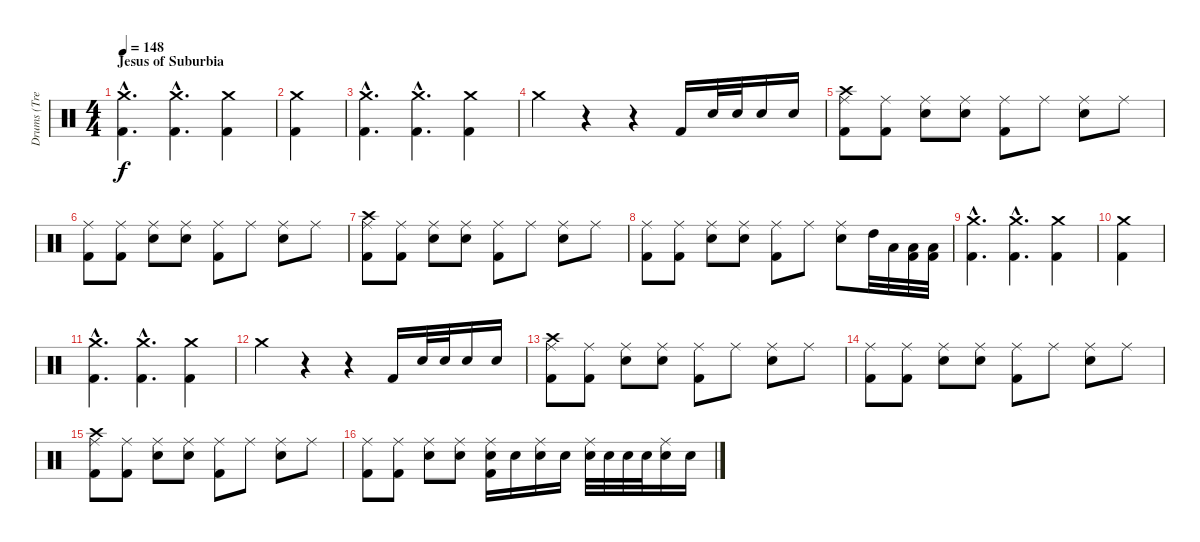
\track ("Drums (Tre Cool)" "Drums (Tre") {instrument percussion}
\staff {score}
\articulation defaults
\ts (4 4)
\section ("" "Jesus of Suburbia")
\tempo 148
\clef neutral
\ks c
("Kick (hit) 2"{hac} "Crash medium (hit)"{hac}).4{d dy f} ("Kick (hit) 2"{hac} "Crash medium (hit)"{hac}).4{d} ("Kick (hit) 2" "Crash medium (hit)").4 |
("Kick (hit) 2" "Crash medium (hit)").4 |
("Kick (hit) 2"{hac} "Crash medium (hit)"{hac}).4{d} ("Kick (hit) 2"{hac} "Crash medium (hit)"{hac}).4{d} ("Kick (hit) 2" "Crash medium (hit)").4 |
"Crash medium (hit)".4 r.4 r.4 "Kick (hit) 2".16 "Electric Snare (hit)".32 "Electric Snare (hit)".32 "Electric Snare (hit)".16 "Electric Snare (hit)".16 |
("Crash high (hit)" "Ride (middle)" "Kick (hit) 2").8 ("Ride (middle)" "Kick (hit) 2").8 ("Ride (middle)" "Electric Snare (hit)").8 ("Ride (middle)" "Electric Snare (hit)").8 ("Ride (middle)" "Kick (hit) 2").8 "Ride (middle)".8 ("Ride (middle)" "Electric Snare (hit)").8 "Ride (middle)".8 |
("Ride (middle)" "Kick (hit) 2").8 ("Ride (middle)" "Kick (hit) 2").8 ("Ride (middle)" "Electric Snare (hit)").8 ("Ride (middle)" "Electric Snare (hit)").8 ("Ride (middle)" "Kick (hit) 2").8 "Ride (middle)".8 ("Ride (middle)" "Electric Snare (hit)").8 "Ride (middle)".8 |
("Crash high (hit)" "Ride (middle)" "Kick (hit) 2").8 ("Ride (middle)" "Kick (hit) 2").8 ("Ride (middle)" "Electric Snare (hit)").8 ("Ride (middle)" "Electric Snare (hit)").8 ("Ride (middle)" "Kick (hit) 2").8 "Ride (middle)".8 ("Ride (middle)" "Electric Snare (hit)").8 "Ride (middle)".8 |
("Ride (middle)" "Kick (hit) 2").8 ("Ride (middle)" "Kick (hit) 2").8 ("Ride (middle)" "Electric Snare (hit)").8 ("Ride (middle)" "Electric Snare (hit)").8 ("Ride (middle)" "Kick (hit) 2").8 "Ride (middle)".8 ("Ride (middle)" "Electric Snare (hit)").8 "High Tom (hit)".32 "Low Tom (hit)".32 ("Low Floor Tom (hit)" "Kick (hit) 2").32 ("Low Floor Tom (hit)" "Kick (hit) 2").32 |
("Kick (hit) 2"{hac} "Crash medium (hit)"{hac}).4{d} ("Kick (hit) 2"{hac} "Crash medium (hit)"{hac}).4{d} ("Kick (hit) 2" "Crash medium (hit)").4 |
("Kick (hit) 2" "Crash medium (hit)").4 |
("Kick (hit) 2"{hac} "Crash medium (hit)"{hac}).4{d} ("Kick (hit) 2"{hac} "Crash medium (hit)"{hac}).4{d} ("Kick (hit) 2" "Crash medium (hit)").4 |
"Crash medium (hit)".4 r.4 r.4 "Kick (hit) 2".16 "Electric Snare (hit)".32 "Electric Snare (hit)".32 "Electric Snare (hit)".16 "Electric Snare (hit)".16 |
("Crash high (hit)" "Ride (middle)" "Kick (hit) 2").8 ("Ride (middle)" "Kick (hit) 2").8 ("Ride (middle)" "Electric Snare (hit)").8 ("Ride (middle)" "Electric Snare (hit)").8 ("Ride (middle)" "Kick (hit) 2").8 "Ride (middle)".8 ("Ride (middle)" "Electric Snare (hit)").8 "Ride (middle)".8 |
("Ride (middle)" "Kick (hit) 2").8 ("Ride (middle)" "Kick (hit) 2").8 ("Ride (middle)" "Electric Snare (hit)").8 ("Ride (middle)" "Electric Snare (hit)").8 ("Ride (middle)" "Kick (hit) 2").8 "Ride (middle)".8 ("Ride (middle)" "Electric Snare (hit)").8 "Ride (middle)".8 |
("Crash high (hit)" "Ride (middle)" "Kick (hit) 2").8 ("Ride (middle)" "Kick (hit) 2").8 ("Ride (middle)" "Electric Snare (hit)").8 ("Ride (middle)" "Electric Snare (hit)").8 ("Ride (middle)" "Kick (hit) 2").8 "Ride (middle)".8 ("Ride (middle)" "Electric Snare (hit)").8 "Ride (middle)".8 |
("Ride (middle)" "Kick (hit) 2").8 ("Ride (middle)" "Kick (hit) 2").8 ("Ride (middle)" "Electric Snare (hit)").8 ("Ride (middle)" "Electric Snare (hit)").8 ("Ride (middle)" "Electric Snare (hit)" "Kick (hit) 2").16 "Electric Snare (hit)".16 ("Ride (middle)" "Electric Snare (hit)").16 "Electric Snare (hit)".16 ("Ride (middle)" "Electric Snare (hit)").32 "Electric Snare (hit)".32 "Electric Snare (hit)".32 "Electric Snare (hit)".32 ("Ride (middle)" "Electric Snare (hit)").16 "Electric Snare (hit)".16
